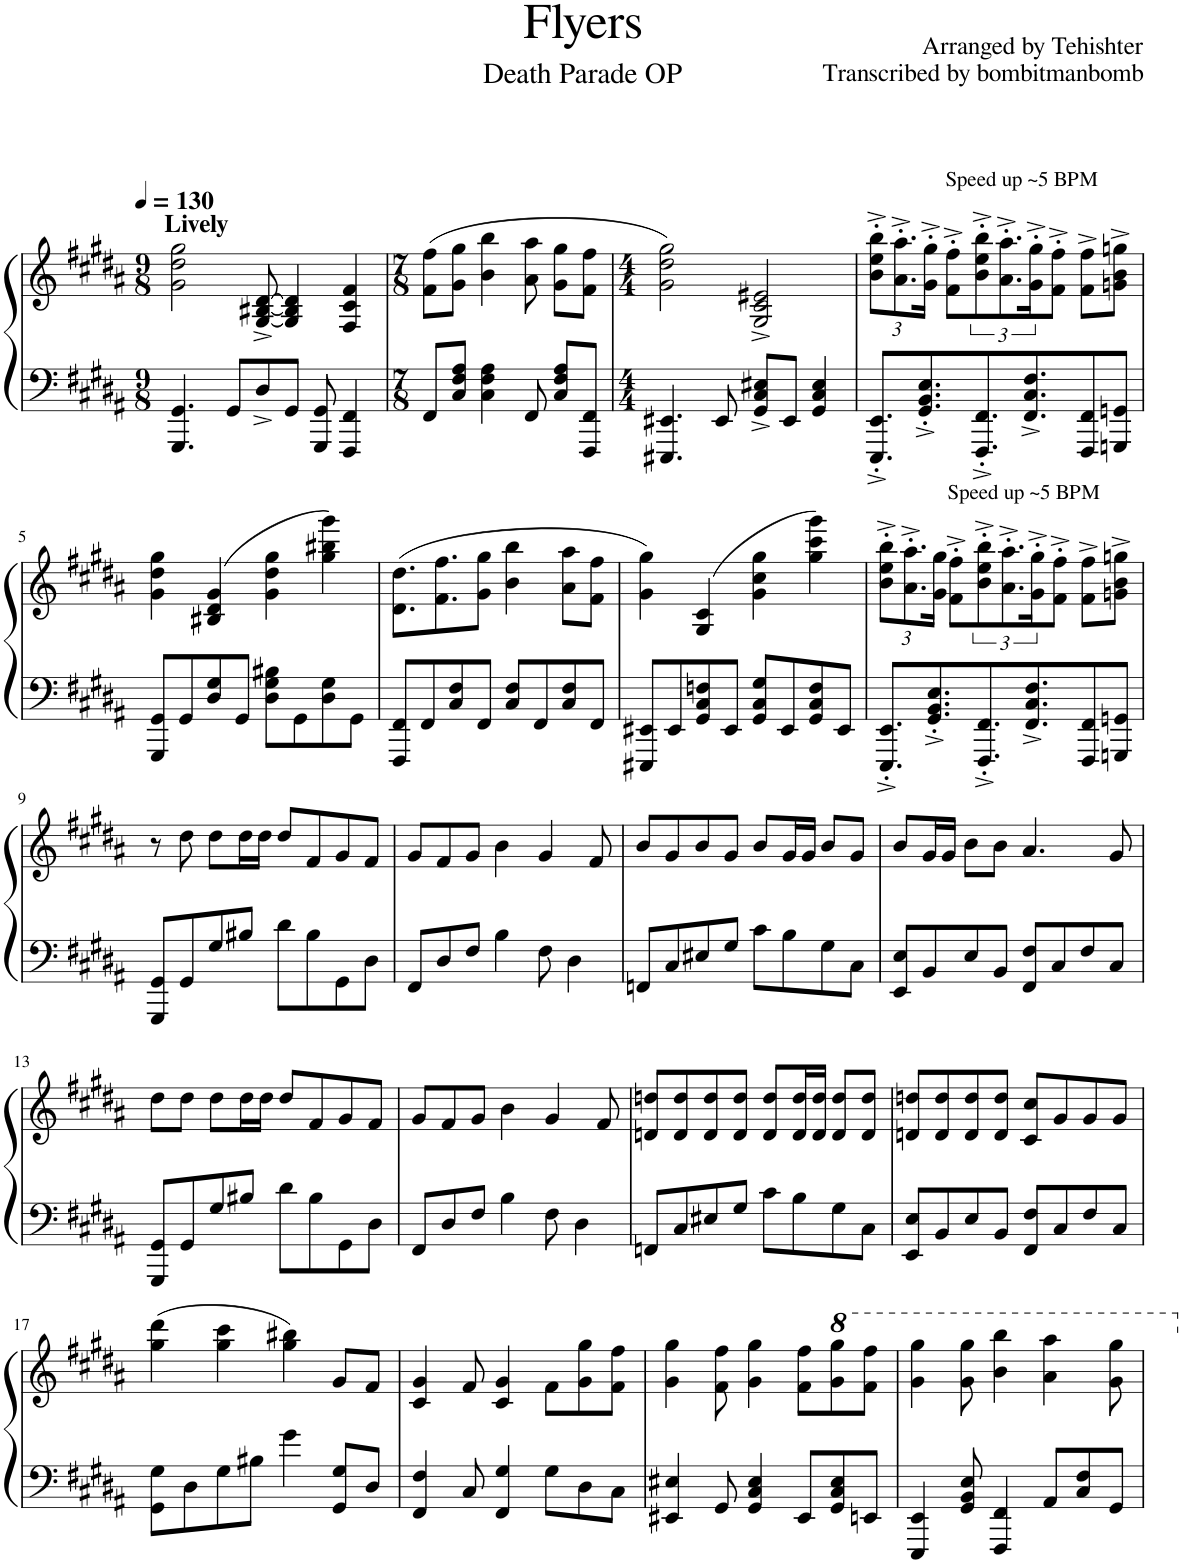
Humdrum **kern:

**kern	**kern
*part1	*part1
*staff2	*staff1
*I"Piano	*
*I'Pno.	*
*clefF4	*clefG2
*k[f#c#g#d#a#]	*k[f#c#g#d#a#]
*M9/8	*M9/8
*MM130	*MM130
=1	=1
!	!LO:TX:a:B:t=Lively
4.GGG#/ 4.GG#/	2g#\ 2dd#\ 2gg#\
8GG#/L	.
8D#^/	[8G#/^ [8B#X/^ [8d#/^
8GG#/J	4G#/] 4B#/] 4d#/]
8GGG#/ 8GG#/	.
4FFF#/ 4FF#/	4F#/ 4c#/ 4f#/
=2	=2
*M7/8	*M7/8
8FF#/L	(8f#\ 8ff#\L
8C#/ 8F#/ 8A#/J	8g#\ 8gg#\J
4C#\ 4F#\ 4A#\	4b\ 4bb\
8FF#/	8a#\ 8aa#\
8C#/ 8F#/ 8A#/L	8g#\ 8gg#\L
8FFF#/ 8FF#/J	8f#\ 8ff#\J
=3	=3
*M4/4	*M4/4
4.EEE#X/ 4.EE#X/	2g#\ 2dd#\ 2gg#\)
8EE#/	.
8GG#/^ 8C#/^ 8E#X/^L	2G#/^ 2c#/^ 2e#X/^
8EE#/J	.
4GG#/ 4C#/ 4E#/	.
=4	=4
*	*Xbrackettup
!	!LO:TX:a:t=Speed up ~5 BPM
8.EEE/'<^< 8.EE/'<^<L	12b\'^ 12ee\'^ 12bb\'^L
.	12.a#\'^ 12.aa#\'^
8.GG#/'<^< 8.BB/'<^< 8.E/'<^<	.
.	24g#\'^ 24gg#\'^Jk
.	8f#\'^ 8ff#\'^L
*	*brackettup
8.FFF#/'<^< 8.FF#/'<^<	12b\'^ 12ee\'^ 12bb\'^
.	12.a#\'^ 12.aa#\'^
8.FF#/^< 8.C#/^< 8.F#/^<	.
.	24g#\'^ 24gg#\'^K
.	8f#\'^ 8ff#\'^J
8FFF#/ 8FF#/	8f#\^ 8ff#\^L
8GGGn/ 8GGn/J	8gn\^ 8b\^ 8ggn\^J
!!LO:LB:g=z
=5	=5
*k[f#c#g#d#a#]	*k[f#c#g#d#a#]
8GGG#/ 8GG#/L	4g#\ 4dd#\ 4gg#\
8GG#/	.
8D#/ 8G#/	(4B#X/ 4d#/ 4g#/
8GG#/J	.
8D#\ 8G#\ 8B#X\L	4g#\ 4dd#\ 4gg#\
8GG#\	.
8D#\ 8G#\	4gg#\ 4bb#X\ 4ggg#\)
8GG#\J	.
=6	=6
8FFF#/ 8FF#/L	(8.d#\ 8.dd#\L
8FF#/	.
.	8.f#\ 8.ff#\
8C#/ 8F#/	.
8FF#/J	8g#\ 8gg#\J
8C#/ 8F#/L	4b\ 4bb\
8FF#/	.
8C#/ 8F#/	8a#\ 8aa#\L
8FF#/J	8f#\ 8ff#\J
=7	=7
8EEE#X/ 8EE#X/L	4g#\ 4gg#\)
8EE#/	.
8GG#/ 8C#/ 8Fn/	(4G#/ 4c#/
8EE#/J	.
8GG#/ 8C#/ 8G#/L	4g#\ 4cc#\ 4gg#\
8EE#/	.
8GG#/ 8C#/ 8F/	4gg#\ 4ccc#\ 4ggg#\)
8EE#/J	.
=8	=8
*	*Xbrackettup
!	!LO:TX:a:t=Speed up ~5 BPM
8.EEE/'^ 8.EE/'^L	12b\'^ 12ee\'^ 12bb\'^L
.	12.a#\'^ 12.aa#\'^
8.GG#/'^ 8.BB/'^ 8.E/'^	.
.	24g#\ 24gg#\Jk
.	8f#\'^ 8ff#\'^L
*	*brackettup
8.FFF#/'^ 8.FF#/'^	12b\'^ 12ee\'^ 12bb\'^
.	12.a#\'^ 12.aa#\'^
8.FF#/^ 8.C#/^ 8.F#/^	.
.	24g#\'^ 24gg#\'^K
.	8f#\'^ 8ff#\'^J
8FFF#/ 8FF#/	8f#\^ 8ff#\^L
8GGGn/ 8GGn/J	8gn\^ 8b\^ 8ggn\^J
!!LO:LB:g=z
=9	=9
8GGG#/ 8GG#/L	8r
8GG#/	8dd#\
8G#/	8dd#\L
8B#X/J	16dd#\L
.	16dd#\JJ
8d#\L	8dd#/L
8B#\	8f#/
8GG#\	8g#/
8D#\J	8f#/J
=10	=10
8FF#/L	8g#/L
8D#/	8f#/
8F#/J	8g#/J
4B\	4b\
8F#\	4g#/
4D#\	.
.	8f#/
=11	=11
8FFn/L	8b/L
8C#/	8g#/
8E#X/	8b/
8G#/J	8g#/J
8c#\L	8b/L
8B\	16g#/L
.	16g#/JJ
8G#\	8b/L
8C#\J	8g#/J
=12	=12
8EE/ 8E/L	8b/L
8BB/	16g#/L
.	16g#/JJ
8E/	8b\L
8BB/J	8b\J
8FF#/ 8F#/L	4.a#/
8C#/	.
8F#/	.
8C#/J	8g#/
!!LO:LB:g=z
=13	=13
8GGG#/ 8GG#/L	8dd#\L
8GG#/	8dd#\J
8G#/	8dd#\L
8B#X/J	16dd#\L
.	16dd#\JJ
8d#\L	8dd#/L
8B#\	8f#/
8GG#\	8g#/
8D#\J	8f#/J
=14	=14
8FF#/L	8g#/L
8D#/	8f#/
8F#/J	8g#/J
4B\	4b\
8F#\	4g#/
4D#\	.
.	8f#/
=15	=15
8FFn/L	8dn/ 8ddn/L
8C#/	8d/ 8dd/
8E#X/	8d/ 8dd/
8G#/J	8d/ 8dd/J
8c#\L	8d/ 8dd/L
8B\	16d/ 16dd/L
.	16d/ 16dd/JJ
8G#\	8d/ 8dd/L
8C#\J	8d/ 8dd/J
=16	=16
8EE/ 8E/L	8dn/ 8ddn/L
8BB/	8d/ 8dd/
8E/	8d/ 8dd/
8BB/J	8d/ 8dd/J
8FF#/ 8F#/L	8c#/ 8cc#/L
8C#/	8g#/
8F#/	8g#/
8C#/J	8g#/J
!!LO:LB:g=z
=17	=17
8GG#\ 8G#\L	(4gg#\ 4ddd#\
8D#\	.
8G#\	4gg#\ 4ccc#\
8B#X\J	.
4g#\	4gg#\ 4bb#X\)
8GG#/ 8G#/L	8g#/L
8D#/J	8f#/J
=18	=18
4FF#/ 4F#/	4c#/ 4g#/
8C#/	8f#/
4FF#/ 4G#/	4c#/ 4g#/
8G#\L	8f#\L
8D#\	8g#\ 8gg#\
8C#\J	8f#\ 8ff#\J
=19	=19
4EE#X/ 4E#X/	4g#\ 4gg#\
8GG#/	8f#\ 8ff#\
4GG#/ 4C#/ 4E#/	4g#\ 4gg#\
8EE#/L	8f#\ 8ff#\L
*	*8va
8GG#/ 8C#/ 8E#/	8gg#\ 8ggg#\
8EEn/J	8ff#\ 8fff#\J
=20	=20
4EEE/ 4EE/	4gg#\ 4ggg#\
8GG#/ 8BB/ 8E/	8gg#\ 8ggg#\
4FFF#/ 4FF#/	4bb\ 4bbb\
8AA#/L	4aa#\ 4aaa#\
8C#/ 8F#/	.
8GG#/J	8gg#\ 8ggg#\
*	*X8va
=	=
*-	*-
